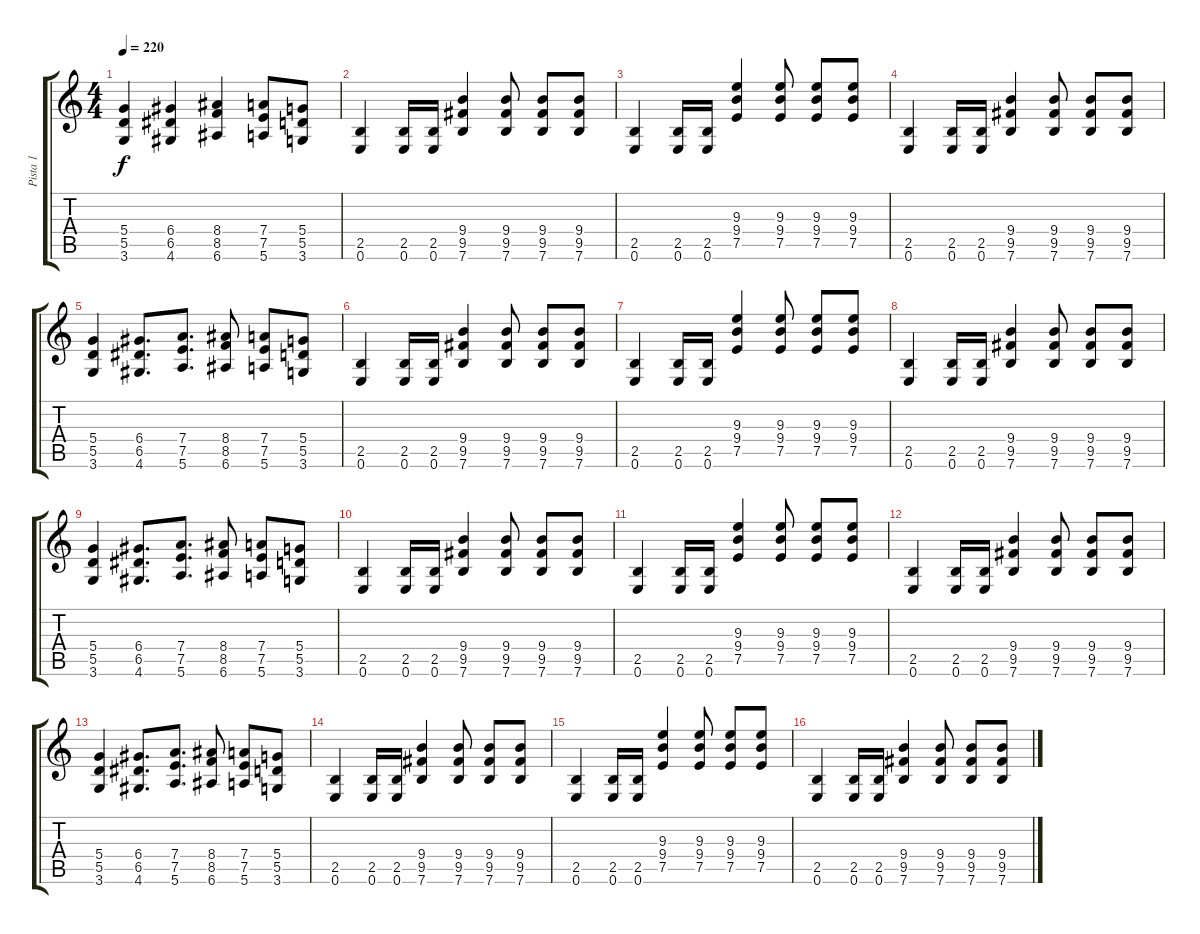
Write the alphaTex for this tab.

\track ("Pista 1" "Pista 1") {instrument distortionguitar}
\staff {score tabs}
\tuning (E4 B3 G3 D3 A2 E2) {hide}
\ts (4 4)
\tempo 220
\clef g2
\ks c
(5.4 5.5 3.6).4{dy f} (6.4 6.5 4.6).4 (8.4 8.5 6.6).4 (7.4 7.5 5.6).8 (5.4 5.5 3.6).8 |
(2.5 0.6).4 (2.5 0.6).16 (2.5 0.6).16 (9.4 9.5 7.6).4 (9.4 9.5 7.6).8 (9.4 9.5 7.6).8 (9.4 9.5 7.6).8 |
(2.5 0.6).4 (2.5 0.6).16 (2.5 0.6).16 (9.3 9.4 7.5).4 (9.3 9.4 7.5).8 (9.3 9.4 7.5).8 (9.3 9.4 7.5).8 |
(2.5 0.6).4 (2.5 0.6).16 (2.5 0.6).16 (9.4 9.5 7.6).4 (9.4 9.5 7.6).8 (9.4 9.5 7.6).8 (9.4 9.5 7.6).8 |
(5.4 5.5 3.6).4 (6.4 6.5 4.6).8{d} (7.4 7.5 5.6).8{d} (8.4 8.5 6.6).8 (7.4 7.5 5.6).8 (5.4 5.5 3.6).8 |
(2.5 0.6).4 (2.5 0.6).16 (2.5 0.6).16 (9.4 9.5 7.6).4 (9.4 9.5 7.6).8 (9.4 9.5 7.6).8 (9.4 9.5 7.6).8 |
(2.5 0.6).4 (2.5 0.6).16 (2.5 0.6).16 (9.3 9.4 7.5).4 (9.3 9.4 7.5).8 (9.3 9.4 7.5).8 (9.3 9.4 7.5).8 |
(2.5 0.6).4 (2.5 0.6).16 (2.5 0.6).16 (9.4 9.5 7.6).4 (9.4 9.5 7.6).8 (9.4 9.5 7.6).8 (9.4 9.5 7.6).8 |
(5.4 5.5 3.6).4 (6.4 6.5 4.6).8{d} (7.4 7.5 5.6).8{d} (8.4 8.5 6.6).8 (7.4 7.5 5.6).8 (5.4 5.5 3.6).8 |
(2.5 0.6).4 (2.5 0.6).16 (2.5 0.6).16 (9.4 9.5 7.6).4 (9.4 9.5 7.6).8 (9.4 9.5 7.6).8 (9.4 9.5 7.6).8 |
(2.5 0.6).4 (2.5 0.6).16 (2.5 0.6).16 (9.3 9.4 7.5).4 (9.3 9.4 7.5).8 (9.3 9.4 7.5).8 (9.3 9.4 7.5).8 |
(2.5 0.6).4 (2.5 0.6).16 (2.5 0.6).16 (9.4 9.5 7.6).4 (9.4 9.5 7.6).8 (9.4 9.5 7.6).8 (9.4 9.5 7.6).8 |
(5.4 5.5 3.6).4 (6.4 6.5 4.6).8{d} (7.4 7.5 5.6).8{d} (8.4 8.5 6.6).8 (7.4 7.5 5.6).8 (5.4 5.5 3.6).8 |
(2.5 0.6).4 (2.5 0.6).16 (2.5 0.6).16 (9.4 9.5 7.6).4 (9.4 9.5 7.6).8 (9.4 9.5 7.6).8 (9.4 9.5 7.6).8 |
(2.5 0.6).4 (2.5 0.6).16 (2.5 0.6).16 (9.3 9.4 7.5).4 (9.3 9.4 7.5).8 (9.3 9.4 7.5).8 (9.3 9.4 7.5).8 |
(2.5 0.6).4 (2.5 0.6).16 (2.5 0.6).16 (9.4 9.5 7.6).4 (9.4 9.5 7.6).8 (9.4 9.5 7.6).8 (9.4 9.5 7.6).8
